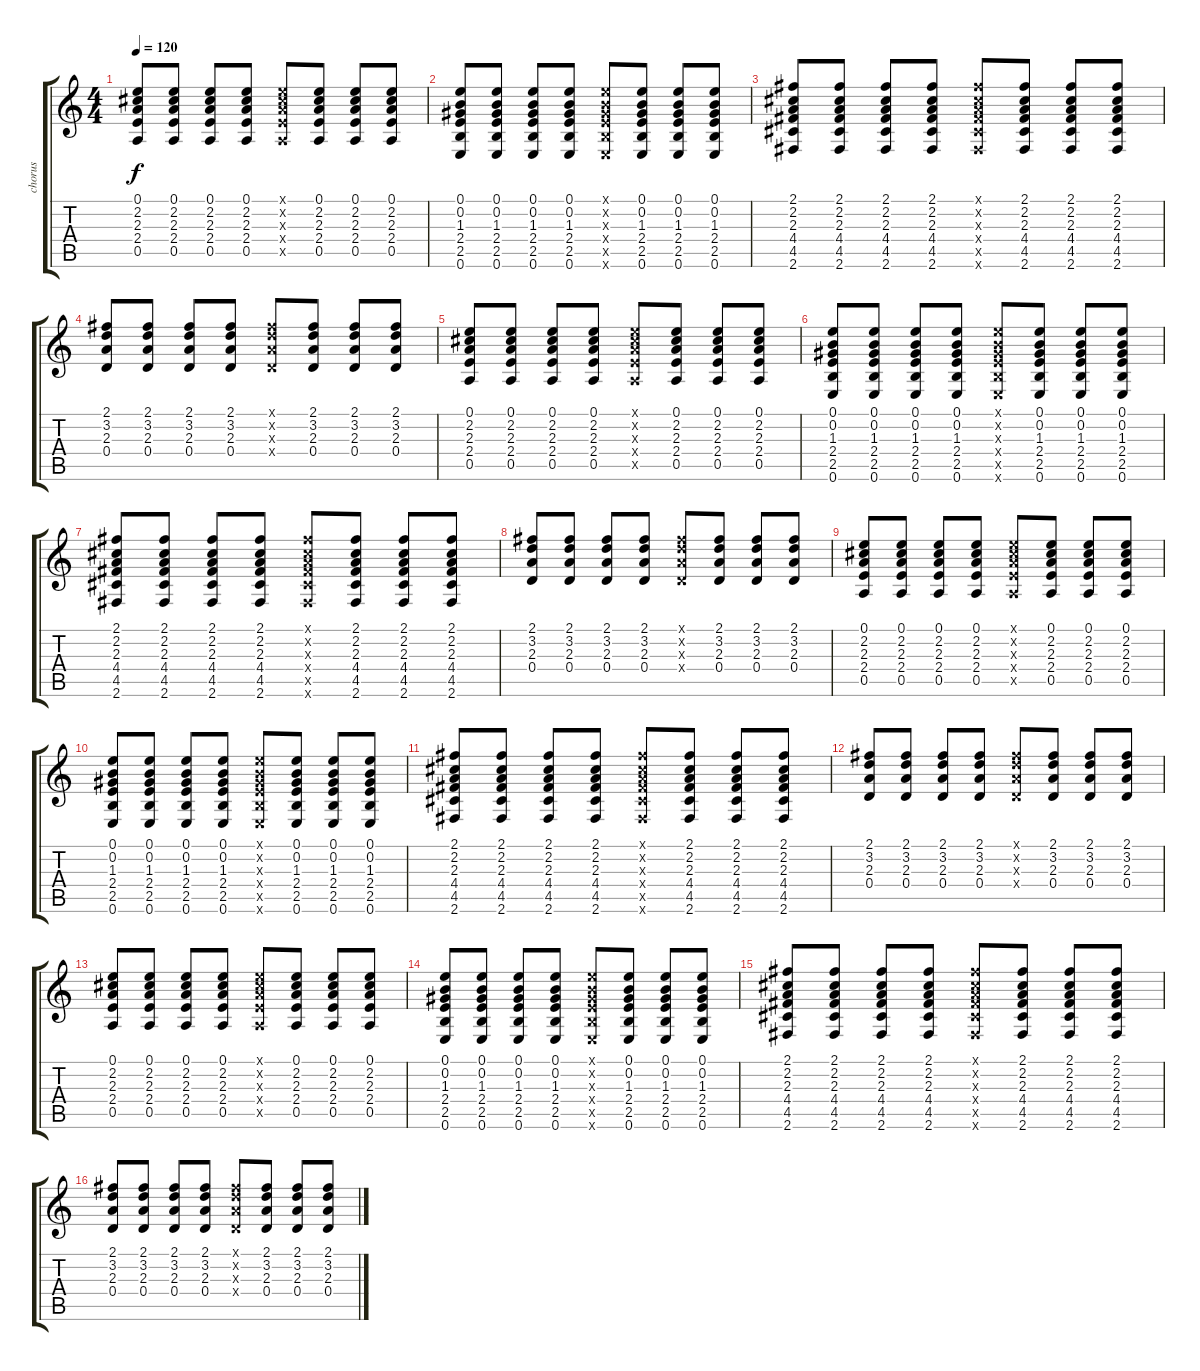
\track ("chorus" "chorus") {instrument acousticguitarsteel}
\staff {score tabs}
\tuning (E4 B3 G3 D3 A2 E2) {hide}
\ts (4 4)
\tempo 120
\clef g2
\ks c
(0.1 2.2 2.3 2.4 0.5).8{dy f} (0.1 2.2 2.3 2.4 0.5).8 (0.1 2.2 2.3 2.4 0.5).8 (0.1 2.2 2.3 2.4 0.5).8 (0.1{x} 2.2{x} 2.3{x} 2.4{x} 0.5{x}).8 (0.1 2.2 2.3 2.4 0.5).8 (0.1 2.2 2.3 2.4 0.5).8 (0.1 2.2 2.3 2.4 0.5).8 |
(0.1 0.2 1.3 2.4 2.5 0.6).8 (0.1 0.2 1.3 2.4 2.5 0.6).8 (0.1 0.2 1.3 2.4 2.5 0.6).8 (0.1 0.2 1.3 2.4 2.5 0.6).8 (0.1{x} 0.2{x} 1.3{x} 2.4{x} 2.5{x} 0.6{x}).8 (0.1 0.2 1.3 2.4 2.5 0.6).8 (0.1 0.2 1.3 2.4 2.5 0.6).8 (0.1 0.2 1.3 2.4 2.5 0.6).8 |
(2.1 2.2 2.3 4.4 4.5 2.6).8 (2.1 2.2 2.3 4.4 4.5 2.6).8 (2.1 2.2 2.3 4.4 4.5 2.6).8 (2.1 2.2 2.3 4.4 4.5 2.6).8 (2.1{x} 2.2{x} 2.3{x} 4.4{x} 4.5{x} 2.6{x}).8 (2.1 2.2 2.3 4.4 4.5 2.6).8 (2.1 2.2 2.3 4.4 4.5 2.6).8 (2.1 2.2 2.3 4.4 4.5 2.6).8 |
(2.1 3.2 2.3 0.4).8 (2.1 3.2 2.3 0.4).8 (2.1 3.2 2.3 0.4).8 (2.1 3.2 2.3 0.4).8 (2.1{x} 3.2{x} 2.3{x} 0.4{x}).8 (2.1 3.2 2.3 0.4).8 (2.1 3.2 2.3 0.4).8 (2.1 3.2 2.3 0.4).8 |
(0.1 2.2 2.3 2.4 0.5).8 (0.1 2.2 2.3 2.4 0.5).8 (0.1 2.2 2.3 2.4 0.5).8 (0.1 2.2 2.3 2.4 0.5).8 (0.1{x} 2.2{x} 2.3{x} 2.4{x} 0.5{x}).8 (0.1 2.2 2.3 2.4 0.5).8 (0.1 2.2 2.3 2.4 0.5).8 (0.1 2.2 2.3 2.4 0.5).8 |
(0.1 0.2 1.3 2.4 2.5 0.6).8 (0.1 0.2 1.3 2.4 2.5 0.6).8 (0.1 0.2 1.3 2.4 2.5 0.6).8 (0.1 0.2 1.3 2.4 2.5 0.6).8 (0.1{x} 0.2{x} 1.3{x} 2.4{x} 2.5{x} 0.6{x}).8 (0.1 0.2 1.3 2.4 2.5 0.6).8 (0.1 0.2 1.3 2.4 2.5 0.6).8 (0.1 0.2 1.3 2.4 2.5 0.6).8 |
(2.1 2.2 2.3 4.4 4.5 2.6).8 (2.1 2.2 2.3 4.4 4.5 2.6).8 (2.1 2.2 2.3 4.4 4.5 2.6).8 (2.1 2.2 2.3 4.4 4.5 2.6).8 (2.1{x} 2.2{x} 2.3{x} 4.4{x} 4.5{x} 2.6{x}).8 (2.1 2.2 2.3 4.4 4.5 2.6).8 (2.1 2.2 2.3 4.4 4.5 2.6).8 (2.1 2.2 2.3 4.4 4.5 2.6).8 |
(2.1 3.2 2.3 0.4).8 (2.1 3.2 2.3 0.4).8 (2.1 3.2 2.3 0.4).8 (2.1 3.2 2.3 0.4).8 (2.1{x} 3.2{x} 2.3{x} 0.4{x}).8 (2.1 3.2 2.3 0.4).8 (2.1 3.2 2.3 0.4).8 (2.1 3.2 2.3 0.4).8 |
(0.1 2.2 2.3 2.4 0.5).8 (0.1 2.2 2.3 2.4 0.5).8 (0.1 2.2 2.3 2.4 0.5).8 (0.1 2.2 2.3 2.4 0.5).8 (0.1{x} 2.2{x} 2.3{x} 2.4{x} 0.5{x}).8 (0.1 2.2 2.3 2.4 0.5).8 (0.1 2.2 2.3 2.4 0.5).8 (0.1 2.2 2.3 2.4 0.5).8 |
(0.1 0.2 1.3 2.4 2.5 0.6).8 (0.1 0.2 1.3 2.4 2.5 0.6).8 (0.1 0.2 1.3 2.4 2.5 0.6).8 (0.1 0.2 1.3 2.4 2.5 0.6).8 (0.1{x} 0.2{x} 1.3{x} 2.4{x} 2.5{x} 0.6{x}).8 (0.1 0.2 1.3 2.4 2.5 0.6).8 (0.1 0.2 1.3 2.4 2.5 0.6).8 (0.1 0.2 1.3 2.4 2.5 0.6).8 |
(2.1 2.2 2.3 4.4 4.5 2.6).8 (2.1 2.2 2.3 4.4 4.5 2.6).8 (2.1 2.2 2.3 4.4 4.5 2.6).8 (2.1 2.2 2.3 4.4 4.5 2.6).8 (2.1{x} 2.2{x} 2.3{x} 4.4{x} 4.5{x} 2.6{x}).8 (2.1 2.2 2.3 4.4 4.5 2.6).8 (2.1 2.2 2.3 4.4 4.5 2.6).8 (2.1 2.2 2.3 4.4 4.5 2.6).8 |
(2.1 3.2 2.3 0.4).8 (2.1 3.2 2.3 0.4).8 (2.1 3.2 2.3 0.4).8 (2.1 3.2 2.3 0.4).8 (2.1{x} 3.2{x} 2.3{x} 0.4{x}).8 (2.1 3.2 2.3 0.4).8 (2.1 3.2 2.3 0.4).8 (2.1 3.2 2.3 0.4).8 |
(0.1 2.2 2.3 2.4 0.5).8 (0.1 2.2 2.3 2.4 0.5).8 (0.1 2.2 2.3 2.4 0.5).8 (0.1 2.2 2.3 2.4 0.5).8 (0.1{x} 2.2{x} 2.3{x} 2.4{x} 0.5{x}).8 (0.1 2.2 2.3 2.4 0.5).8 (0.1 2.2 2.3 2.4 0.5).8 (0.1 2.2 2.3 2.4 0.5).8 |
(0.1 0.2 1.3 2.4 2.5 0.6).8 (0.1 0.2 1.3 2.4 2.5 0.6).8 (0.1 0.2 1.3 2.4 2.5 0.6).8 (0.1 0.2 1.3 2.4 2.5 0.6).8 (0.1{x} 0.2{x} 1.3{x} 2.4{x} 2.5{x} 0.6{x}).8 (0.1 0.2 1.3 2.4 2.5 0.6).8 (0.1 0.2 1.3 2.4 2.5 0.6).8 (0.1 0.2 1.3 2.4 2.5 0.6).8 |
(2.1 2.2 2.3 4.4 4.5 2.6).8 (2.1 2.2 2.3 4.4 4.5 2.6).8 (2.1 2.2 2.3 4.4 4.5 2.6).8 (2.1 2.2 2.3 4.4 4.5 2.6).8 (2.1{x} 2.2{x} 2.3{x} 4.4{x} 4.5{x} 2.6{x}).8 (2.1 2.2 2.3 4.4 4.5 2.6).8 (2.1 2.2 2.3 4.4 4.5 2.6).8 (2.1 2.2 2.3 4.4 4.5 2.6).8 |
(2.1 3.2 2.3 0.4).8 (2.1 3.2 2.3 0.4).8 (2.1 3.2 2.3 0.4).8 (2.1 3.2 2.3 0.4).8 (2.1{x} 3.2{x} 2.3{x} 0.4{x}).8 (2.1 3.2 2.3 0.4).8 (2.1 3.2 2.3 0.4).8 (2.1 3.2 2.3 0.4).8
